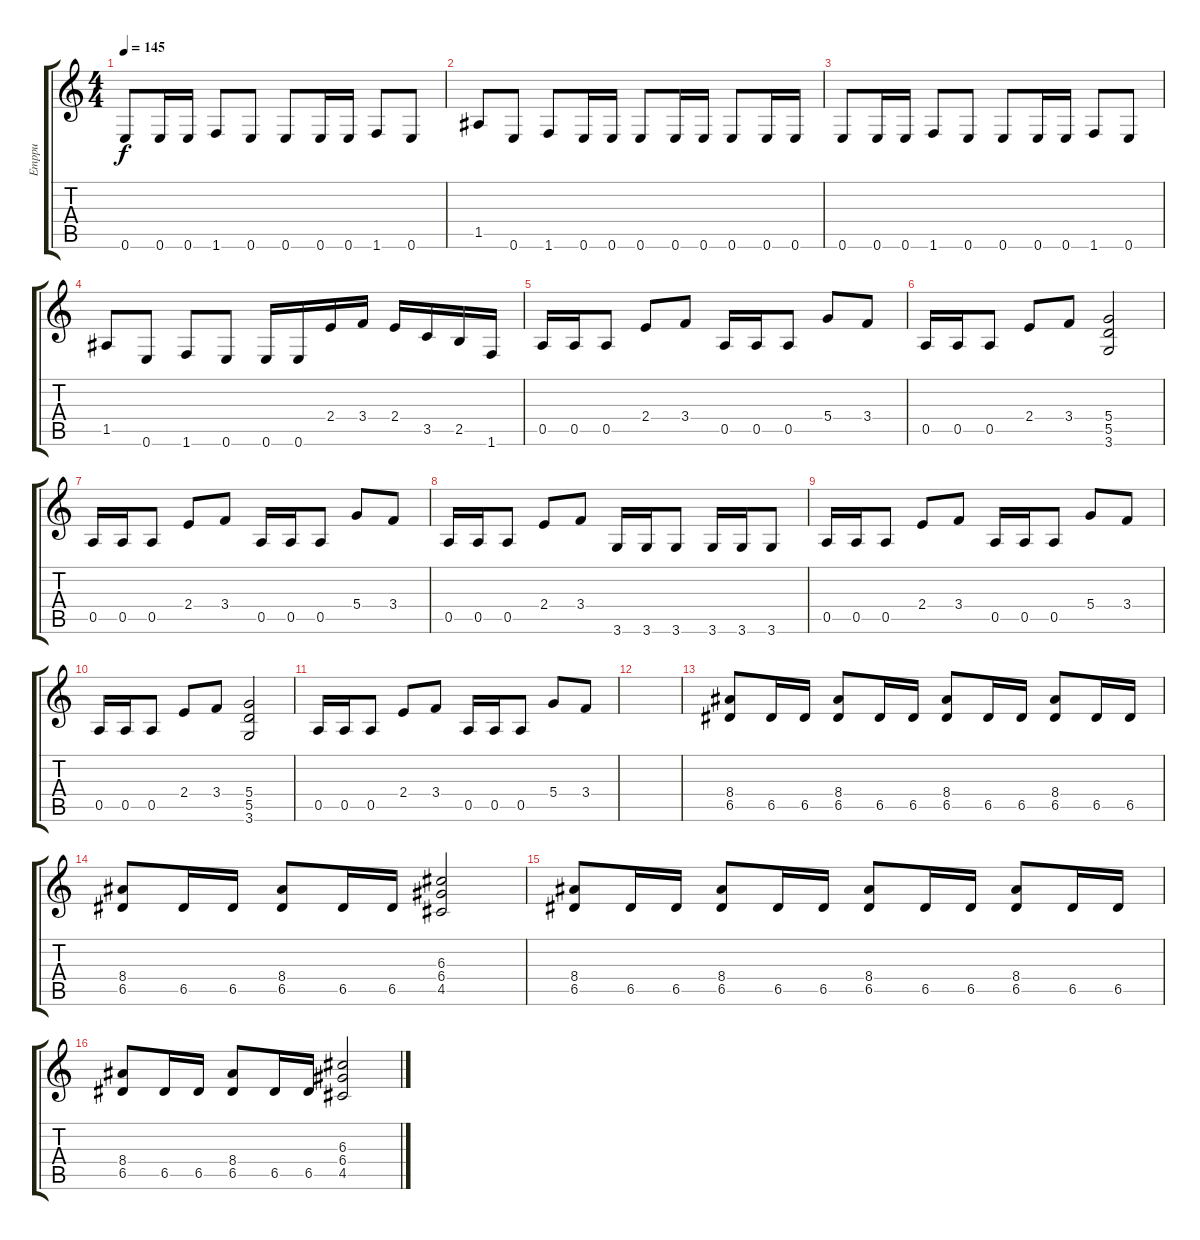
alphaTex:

\track ("Emppu" "Emppu") {instrument overdrivenguitar}
\staff {score tabs}
\tuning (E4 B3 G3 D3 A2 E2) {hide}
\ts (4 4)
\tempo 145
\clef g2
\ks c
0.6.8{dy f} 0.6.16 0.6.16 1.6.8 0.6.8 0.6.8 0.6.16 0.6.16 1.6.8 0.6.8 |
1.5.8 0.6.8 1.6.8 0.6.16 0.6.16 0.6.8 0.6.16 0.6.16 0.6.8 0.6.16 0.6.16 |
0.6.8 0.6.16 0.6.16 1.6.8 0.6.8 0.6.8 0.6.16 0.6.16 1.6.8 0.6.8 |
1.5.8 0.6.8 1.6.8 0.6.8 0.6.16 0.6.16 2.4.16 3.4.16 2.4.16 3.5.16 2.5.16 1.6.16 |
0.5.16 0.5.16 0.5.8 2.4.8 3.4.8 0.5.16 0.5.16 0.5.8 5.4.8 3.4.8 |
0.5.16 0.5.16 0.5.8 2.4.8 3.4.8 (5.4 5.5 3.6).2 |
0.5.16 0.5.16 0.5.8 2.4.8 3.4.8 0.5.16 0.5.16 0.5.8 5.4.8 3.4.8 |
0.5.16 0.5.16 0.5.8 2.4.8 3.4.8 3.6.16 3.6.16 3.6.8 3.6.16 3.6.16 3.6.8 |
0.5.16 0.5.16 0.5.8 2.4.8 3.4.8 0.5.16 0.5.16 0.5.8 5.4.8 3.4.8 |
0.5.16 0.5.16 0.5.8 2.4.8 3.4.8 (5.4 5.5 3.6).2 |
0.5.16 0.5.16 0.5.8 2.4.8 3.4.8 0.5.16 0.5.16 0.5.8 5.4.8 3.4.8 |
|
(8.4 6.5).8 6.5.16 6.5.16 (8.4 6.5).8 6.5.16 6.5.16 (8.4 6.5).8 6.5.16 6.5.16 (8.4 6.5).8 6.5.16 6.5.16 |
(8.4 6.5).8 6.5.16 6.5.16 (8.4 6.5).8 6.5.16 6.5.16 (6.3 6.4 4.5).2 |
(8.4 6.5).8 6.5.16 6.5.16 (8.4 6.5).8 6.5.16 6.5.16 (8.4 6.5).8 6.5.16 6.5.16 (8.4 6.5).8 6.5.16 6.5.16 |
(8.4 6.5).8 6.5.16 6.5.16 (8.4 6.5).8 6.5.16 6.5.16 (6.3 6.4 4.5).2
